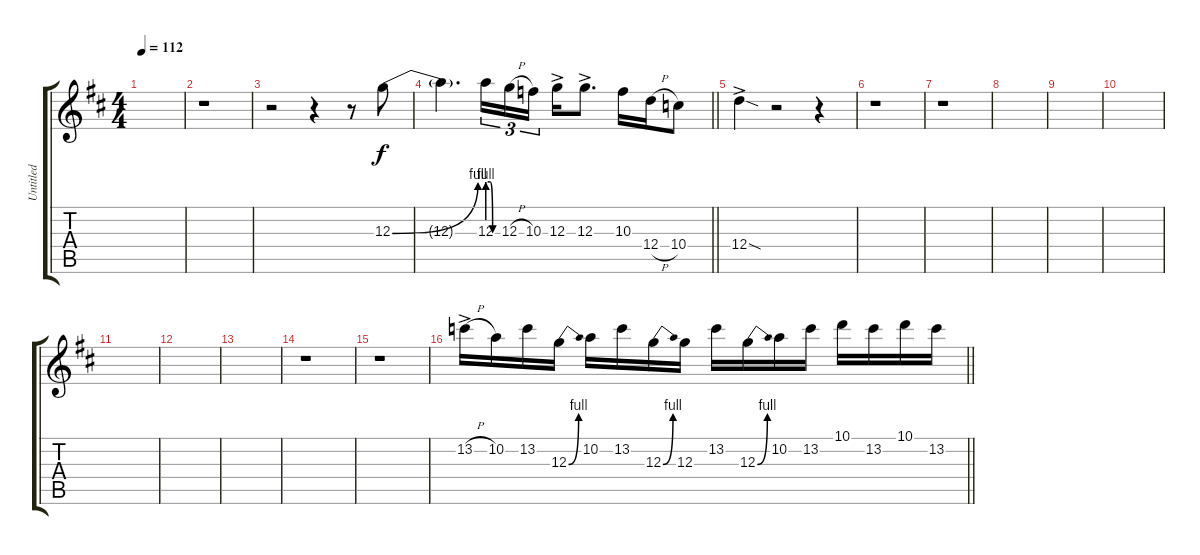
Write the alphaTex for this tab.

\track ("Untitled" "Untitled") {instrument distortionguitar}
\staff {score tabs}
\tuning (E4 B3 G3 D3 A2 E2) {hide}
\ts (4 4)
\tempo 112
\clef g2
\ks d
|
r.1 |
r.2 r.4 r.8 12.3{be (bend 0 0 60 4)}.8 |
\barLineRight lightlight
12.3{t}.4{d} 12.3{be (custom 0 4 15 4 30 0 60 0)}.16{tu (3 2)} 12.3{h}.16{tu (3 2)} 10.3.16{tu (3 2)} 12.3{ac}.16 12.3{ac}.8{d} 10.3.16 12.4{h}.16 10.4.8 |
\section ("" "")
12.4{sod ac}.4 r.2 r.4 |
r.1 |
r.1 |
|
|
|
|
|
|
r.1 |
r.1 |
\barLineRight lightlight
13.2{h ac}.16 10.2.16 13.2.16 12.3{be (bend 0 0 60 4)}.16 10.2.16 13.2.16 12.3{be (bend 0 0 60 4)}.16 12.3.16 13.2.16 12.3{be (bend 0 0 60 4)}.16 10.2.16 13.2.16 10.1.16 13.2.16 10.1.16 13.2.16
